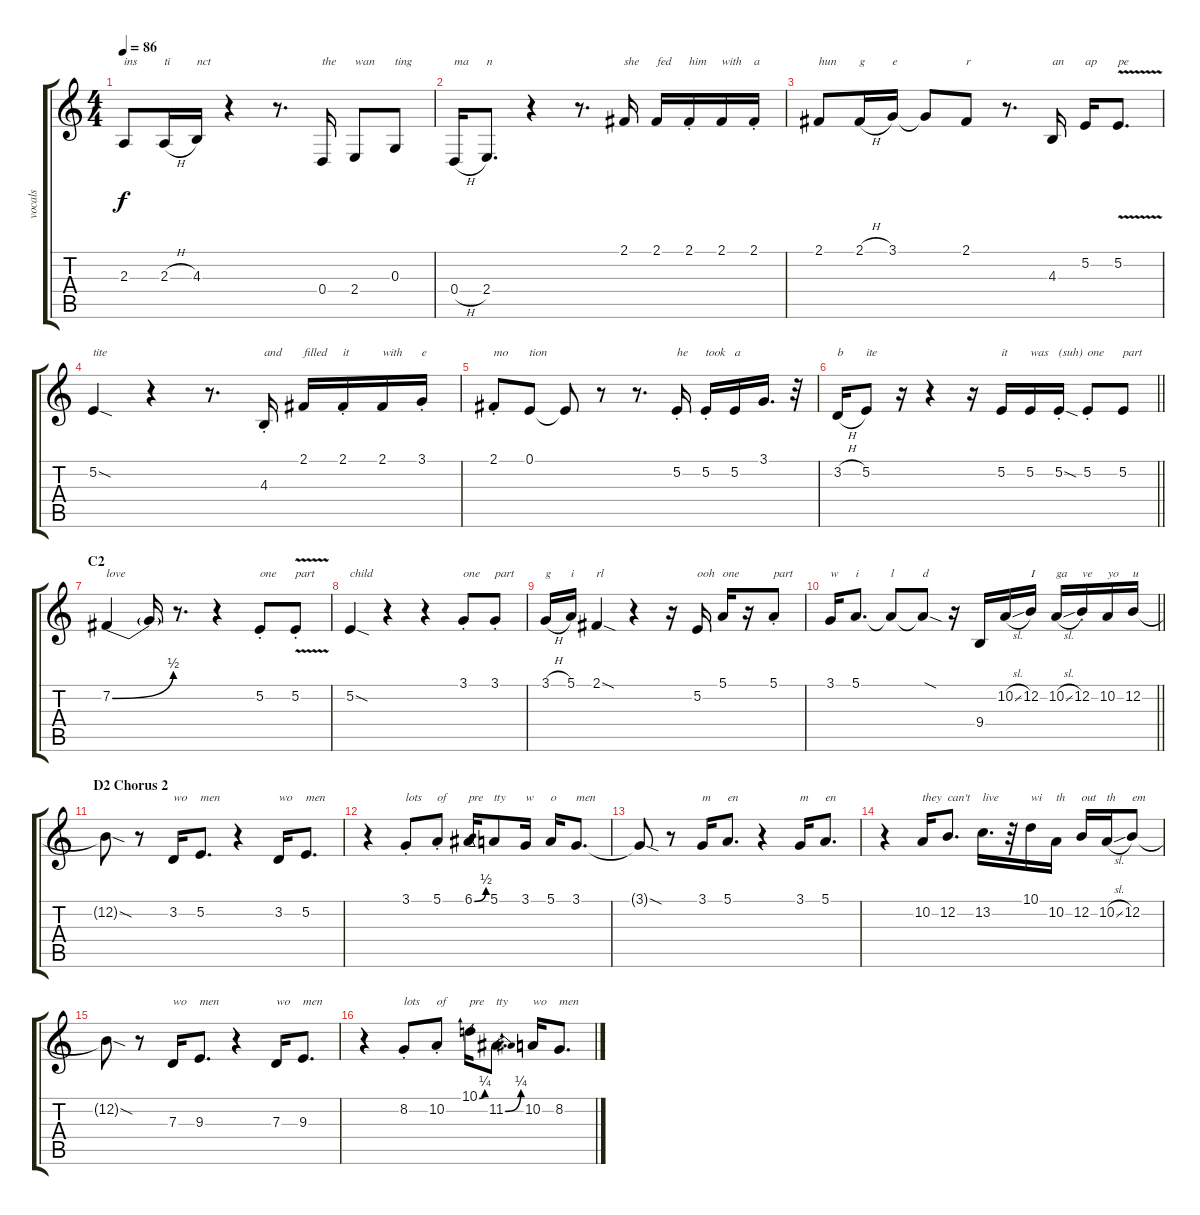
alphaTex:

\track ("vocals" "vocals") {instrument lead2sawtooth}
\staff {score tabs}
\tuning (E4 B3 G3 D3 A2 E2) {hide}
\ts (4 4)
\tempo 86
\clef g2
\ks c
2.3{t}.8{txt "ins" dy f} 2.3{h}.16{txt "ti"} 4.3.16{txt "nct"} r.4 r.8{d} 0.4.16{txt "the"} 2.4.8{txt "wan"} 0.3.8{txt "ting"} |
0.4{h}.16{txt "ma"} 2.4.8{d txt "n"} r.4 r.8{d} 2.1.16{txt "she"} 2.1.16{txt "fed"} 2.1{st}.16{txt "him"} 2.1.16{txt "with"} 2.1{st}.16{txt "a"} |
2.1.8{txt "hun"} 2.1{h}.16{txt "g"} 3.1.16{txt "e"} 3.1{t}.8 2.1.8{txt "r"} r.8{d} 4.3.16{txt "an"} 5.2.16{txt "ap"} 5.2{v}.8{d txt "pe"} |
5.2{sod}.4{txt "tite"} r.4 r.8{d} 4.3{st}.16{txt "and"} 2.1.16{txt "filled"} 2.1{st}.16{txt "it"} 2.1.16{txt "with"} 3.1{st}.16{txt "e"} |
2.1{st}.8{txt "mo"} 0.1.8{txt "tion"} 0.1{t}.8 r.8 r.8{d} 5.2{st}.16{txt "he"} 5.2{st}.16{txt "took"} 5.2.16{txt "a"} 3.1.16{d} r.32 |
\barLineRight lightlight
3.2{h}.16{txt "b"} 5.2.8{txt "ite"} r.16 r.4 r.16 5.2.16{txt "it"} 5.2.16{txt "was"} 5.2{sod st}.16{txt "(suh)"} 5.2{st}.8{txt "one"} 5.2.8{txt "part"} |
\section ("" "C2")
7.2{be (bend 0 0 60 2)}.4{txt "love"} 7.2{t}.16 r.8{d} r.4 5.2{st}.8{txt "one"} 5.2{v st}.8{txt "part"} |
5.2{sod}.4{txt "child"} r.4 r.4 3.1{st}.8{txt "one"} 3.1{st}.8{txt "part"} |
3.1{h}.16{txt "g"} 5.1.16{txt "i"} 2.1{sod}.4{txt "rl"} r.4 r.16 5.2.16{txt "ooh"} 5.1.16{txt "one"} r.16 5.1{st}.8{txt "part"} |
\barLineRight lightlight
3.1.16{txt "w"} 5.1.8{d txt "i"} 5.1{t}.8{txt "l"} 5.1{sod t}.8{txt "d"} r.16 9.4.16 10.2{sl}.16 12.2.16{txt "I"} 10.2{sl}.16{txt "ga"} 12.2{st}.16{txt "ve"} 10.2.16{txt "yo"} 12.2.16{txt "u"} |
\section ("" "D2 Chorus 2")
12.2{sod t}.8 r.8 3.2.16{txt "wo"} 5.2.8{d txt "men"} r.4 3.2.16{txt "wo"} 5.2.8{d txt "men"} |
r.4 3.1{st}.8{txt "lots"} 5.1{st}.8{txt "of"} 6.1{be (bend 0 0 60 2)}.16{txt "pre"} 5.1.8{txt "tty"} 3.1.16{txt "w"} 5.1.16{txt "o"} 3.1.8{d txt "men"} |
3.1{sod t}.8 r.8 3.1.16{txt "m"} 5.1.8{d txt "en"} r.4 3.1.16{txt "m"} 5.1.8{d txt "en"} |
r.4 10.2.16{txt "they"} 12.2.8{d txt "can't"} 13.2.16{d txt "live"} r.32 10.1.16{txt "wi"} 10.2.16{txt "th"} 12.2.16{txt "out"} 10.2{sl}.16{txt "th"} 12.2.8{txt "em"} |
12.2{sod t}.8 r.8 7.3.16{txt "wo"} 9.3.8{d txt "men"} r.4 7.3.16{txt "wo"} 9.3.8{d txt "men"} |
r.4 8.2{st}.8{txt "lots"} 10.2{st}.8{txt "of"} 10.1{be (bend 0 0 60 1)}.16{txt "pre"} 11.2{be (bend 0 0 60 1)}.8{d txt "tty"} 10.2.16{txt "wo"} 8.2.8{d txt "men"}
